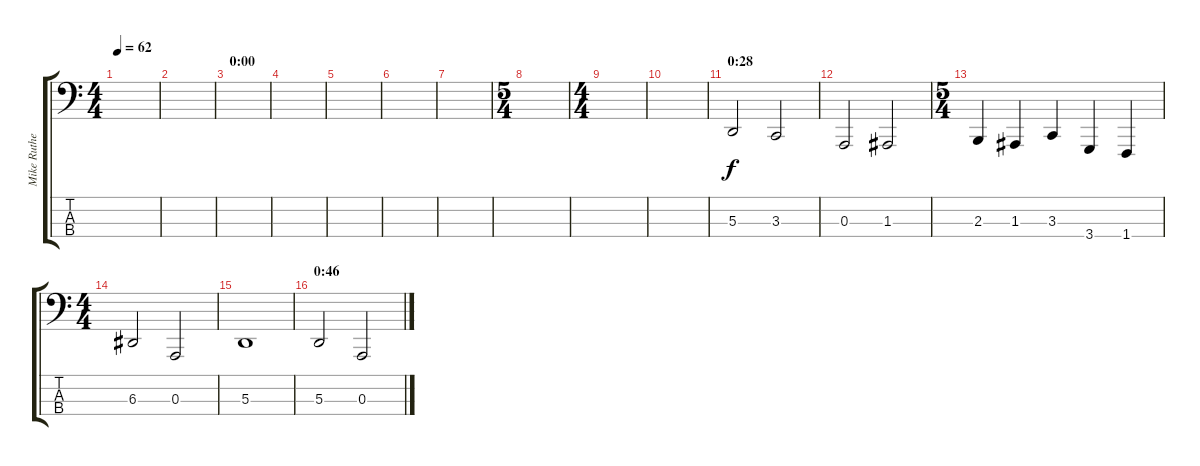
\track ("Mike Rutherford (bass pedal)" "Mike Ruthe") {instrument lead1square}
\staff {score tabs}
\tuning (G2 D2 A1 E1) {hide}
\ts (4 4)
\tempo 62
\clef f4
\ks c
|
|
\section ("" "0:00")
|
|
|
|
|
\ts (5 4)
|
\ts (4 4)
|
|
\section ("" "0:28")
5.3.2 3.3.2 |
0.3.2 1.3.2 |
\ts (5 4)
2.3.4 1.3.4 3.3.4 3.4.4 1.4.4 |
\ts (4 4)
6.3.2 0.3.2 |
5.3.1 |
\section ("" "0:46")
5.3.2 0.3.2
